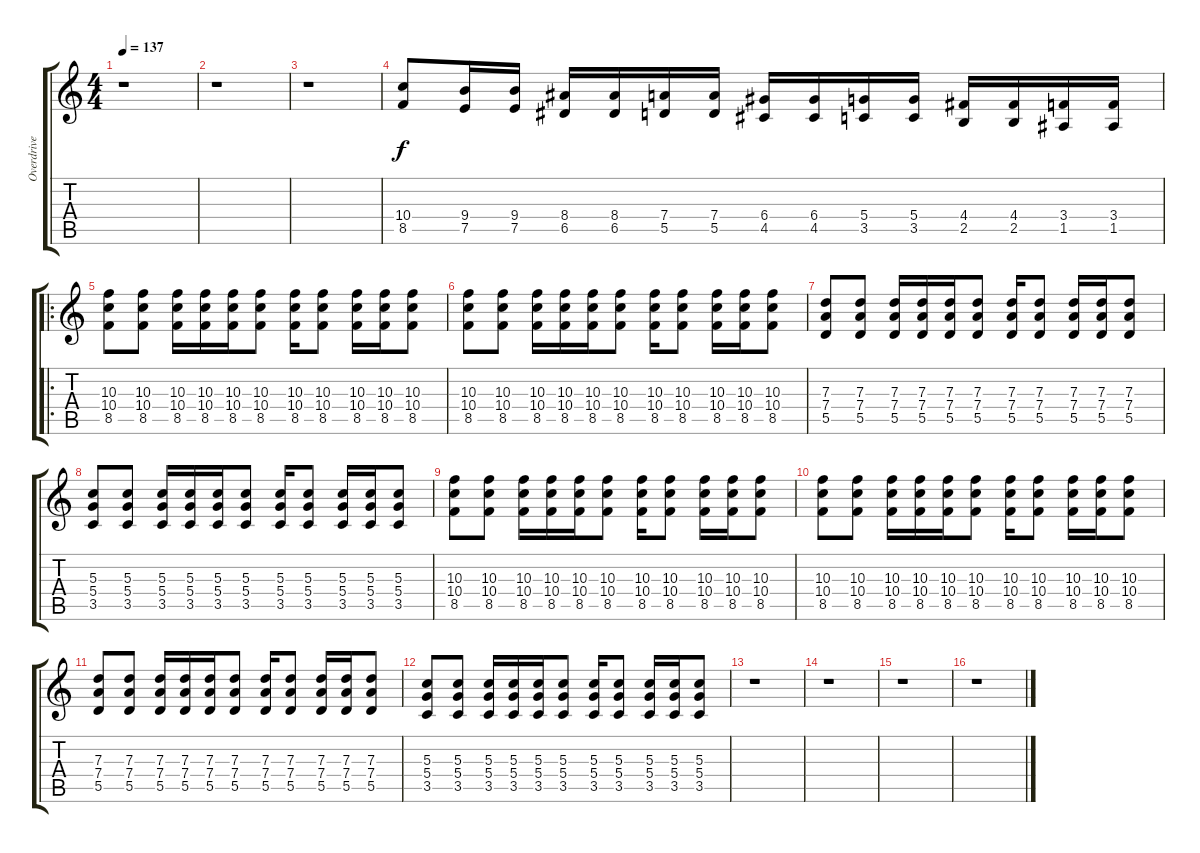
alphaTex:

\track ("Overdrive Guitar" "Overdrive ") {instrument overdrivenguitar}
\staff {score tabs}
\tuning (E4 B3 G3 D3 A2 E2) {hide}
\ts (4 4)
\tempo 137
\clef g2
\ks c
r.1{dy f instrument overdrivenguitar} |
r.1 |
r.1 |
(10.4 8.5).8 (9.4 7.5).16 (9.4 7.5).16 (8.4 6.5).16 (8.4 6.5).16 (7.4 5.5).16 (7.4 5.5).16 (6.4 4.5).16 (6.4 4.5).16 (5.4 3.5).16 (5.4 3.5).16 (4.4 2.5).16 (4.4 2.5).16 (3.4 1.5).16 (3.4 1.5).16 |
\ro
(10.3 10.4 8.5).8 (10.3 10.4 8.5).8 (10.3 10.4 8.5).16 (10.3 10.4 8.5).16 (10.3 10.4 8.5).16 (10.3 10.4 8.5).8 (10.3 10.4 8.5).16 (10.3 10.4 8.5).8 (10.3 10.4 8.5).16 (10.3 10.4 8.5).16 (10.3 10.4 8.5).8 |
(10.3 10.4 8.5).8 (10.3 10.4 8.5).8 (10.3 10.4 8.5).16 (10.3 10.4 8.5).16 (10.3 10.4 8.5).16 (10.3 10.4 8.5).8 (10.3 10.4 8.5).16 (10.3 10.4 8.5).8 (10.3 10.4 8.5).16 (10.3 10.4 8.5).16 (10.3 10.4 8.5).8 |
(7.3 7.4 5.5).8 (7.3 7.4 5.5).8 (7.3 7.4 5.5).16 (7.3 7.4 5.5).16 (7.3 7.4 5.5).16 (7.3 7.4 5.5).8 (7.3 7.4 5.5).16 (7.3 7.4 5.5).8 (7.3 7.4 5.5).16 (7.3 7.4 5.5).16 (7.3 7.4 5.5).8 |
(5.3 5.4 3.5).8 (5.3 5.4 3.5).8 (5.3 5.4 3.5).16 (5.3 5.4 3.5).16 (5.3 5.4 3.5).16 (5.3 5.4 3.5).8 (5.3 5.4 3.5).16 (5.3 5.4 3.5).8 (5.3 5.4 3.5).16 (5.3 5.4 3.5).16 (5.3 5.4 3.5).8 |
(10.3 10.4 8.5).8 (10.3 10.4 8.5).8 (10.3 10.4 8.5).16 (10.3 10.4 8.5).16 (10.3 10.4 8.5).16 (10.3 10.4 8.5).8 (10.3 10.4 8.5).16 (10.3 10.4 8.5).8 (10.3 10.4 8.5).16 (10.3 10.4 8.5).16 (10.3 10.4 8.5).8 |
(10.3 10.4 8.5).8 (10.3 10.4 8.5).8 (10.3 10.4 8.5).16 (10.3 10.4 8.5).16 (10.3 10.4 8.5).16 (10.3 10.4 8.5).8 (10.3 10.4 8.5).16 (10.3 10.4 8.5).8 (10.3 10.4 8.5).16 (10.3 10.4 8.5).16 (10.3 10.4 8.5).8 |
(7.3 7.4 5.5).8 (7.3 7.4 5.5).8 (7.3 7.4 5.5).16 (7.3 7.4 5.5).16 (7.3 7.4 5.5).16 (7.3 7.4 5.5).8 (7.3 7.4 5.5).16 (7.3 7.4 5.5).8 (7.3 7.4 5.5).16 (7.3 7.4 5.5).16 (7.3 7.4 5.5).8 |
(5.3 5.4 3.5).8 (5.3 5.4 3.5).8 (5.3 5.4 3.5).16 (5.3 5.4 3.5).16 (5.3 5.4 3.5).16 (5.3 5.4 3.5).8 (5.3 5.4 3.5).16 (5.3 5.4 3.5).8 (5.3 5.4 3.5).16 (5.3 5.4 3.5).16 (5.3 5.4 3.5).8 |
r.1 |
r.1 |
r.1 |
r.1
